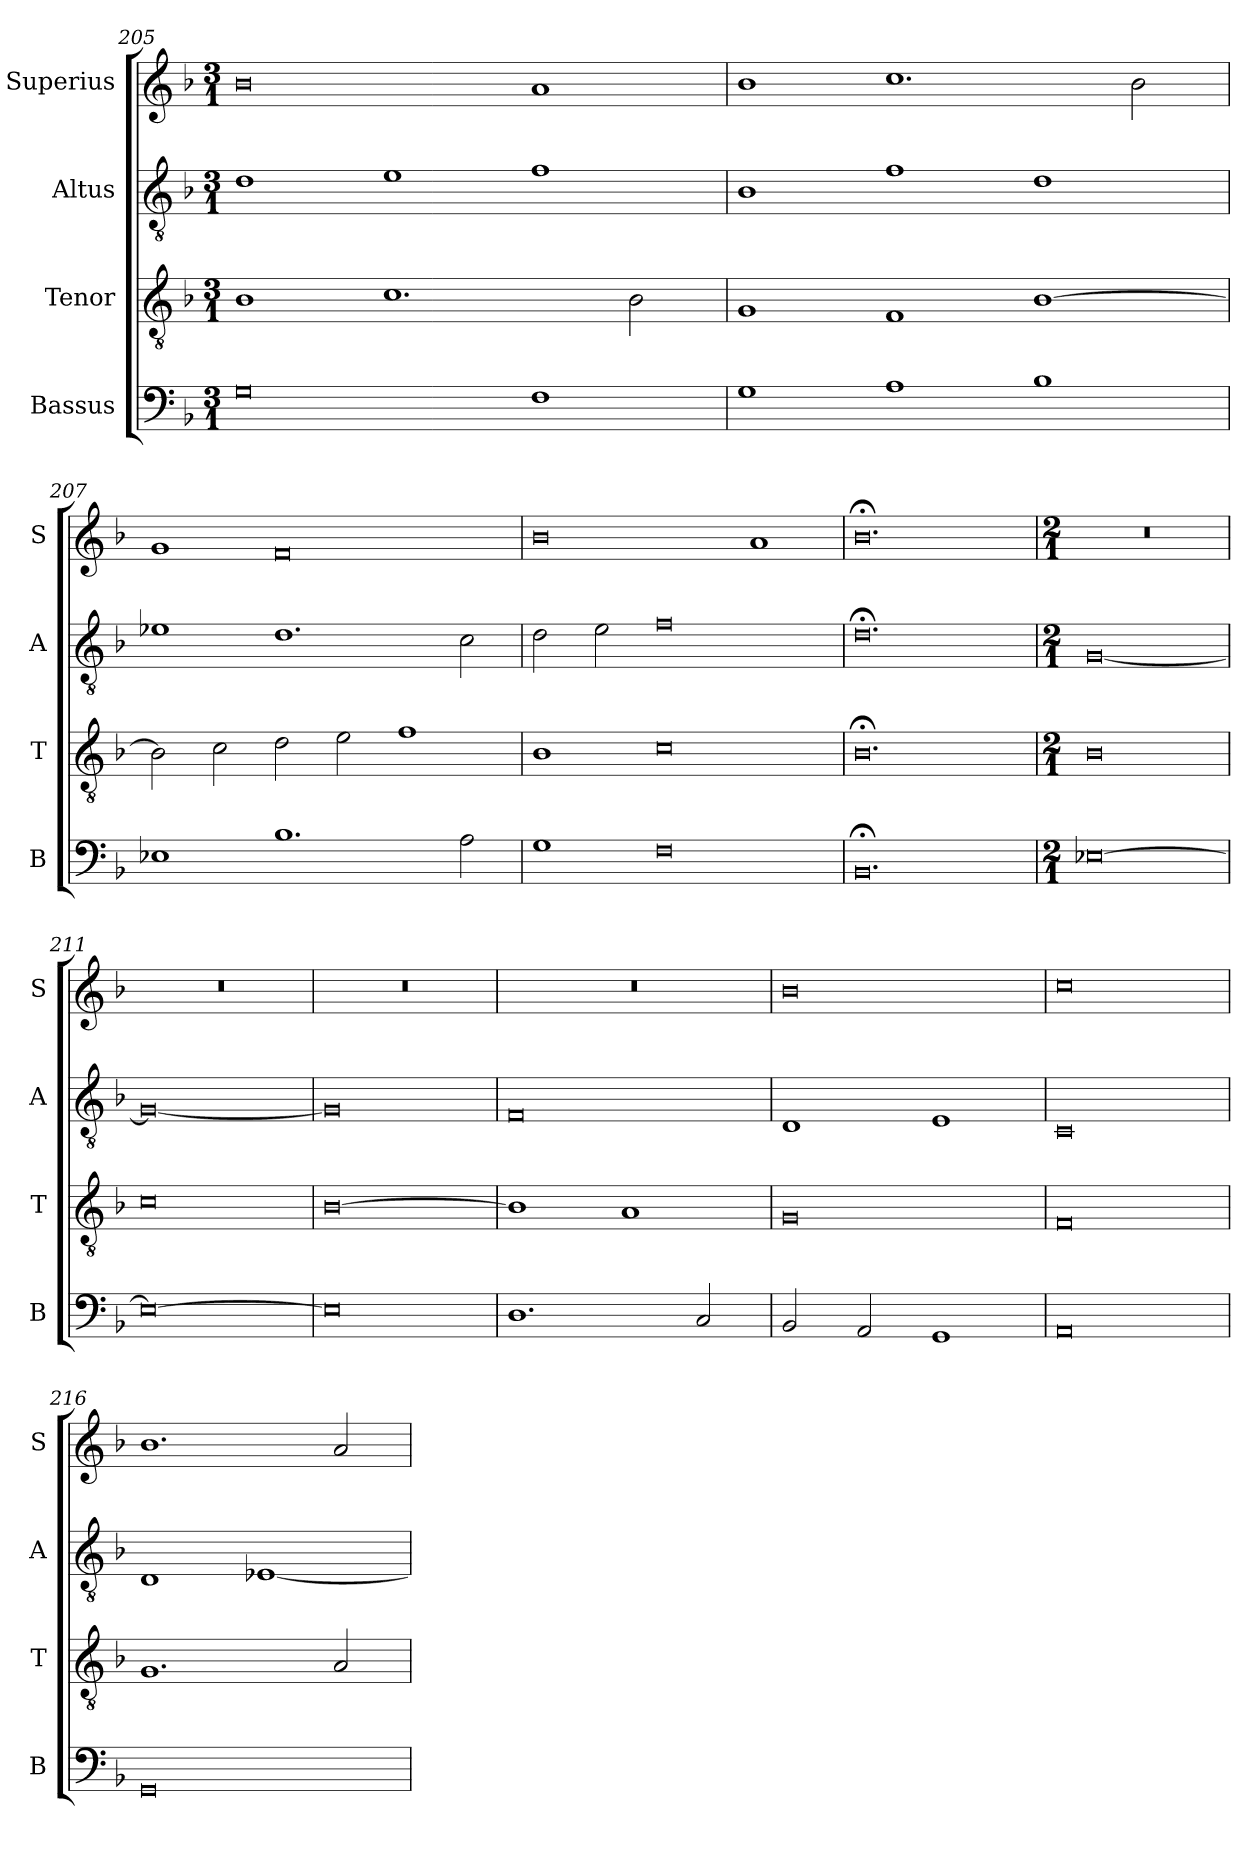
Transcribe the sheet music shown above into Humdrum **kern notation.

**kern	**kern	**kern	**kern
*part4	*part3	*part2	*part1
*staff4	*staff3	*staff2	*staff1
*I"Bassus	*I"Tenor	*I"Altus	*I"Superius
*I'B	*I'T	*I'A	*I'S
*clefF4	*clefGv2	*clefGv2	*clefG2
*k[b-]	*k[b-]	*k[b-]	*k[b-]
*M3/1	*M3/1	*M3/1	*M3/1
=205	=205	=205	=205
0G	1B-	1d	0b-
.	1.c	1e	.
1F	.	1f	1a
.	2B-\	.	.
=206	=206	=206	=206
1G	1G	1B-	1b-
1A	1F	1f	1.cc
1B-	[1B-	1d	.
.	.	.	2b-\
=207	=207	=207	=207
1E-X	2B-\]	1e-X	1g
.	2c\	.	.
1.B-	2d\	1.d	0f
.	2e\	.	.
.	1f	.	.
2A\	.	2c\	.
=208	=208	=208	=208
1G	1B-	2d\	0b-
.	.	2e\	.
0F	0c	0f	.
.	.	.	1a
=209	=209	=209	=209
0.BB-;<	0.B-;<	0.d;<	0.b-;<
=210	=210	=210	=210
*M2/1	*M2/1	*M2/1	*M2/1
[0E-X	0B-	[0G	0r
=211	=211	=211	=211
0E-_	0c	0G_	0r
=212	=212	=212	=212
0E-]	[0B-	0G]	0r
=213	=213	=213	=213
1.D	1B-]	0F	0r
.	1A	.	.
2C/	.	.	.
=214	=214	=214	=214
2BB-/	0G	1D	0b-
2AA/	.	.	.
1GG	.	1E	.
=215	=215	=215	=215
0AA	0F	0C	0cc
=216	=216	=216	=216
0GG	1.G	1D	1.b-
.	.	[1E-X	.
.	2A/	.	2a/
=	=	=	=
*-	*-	*-	*-
